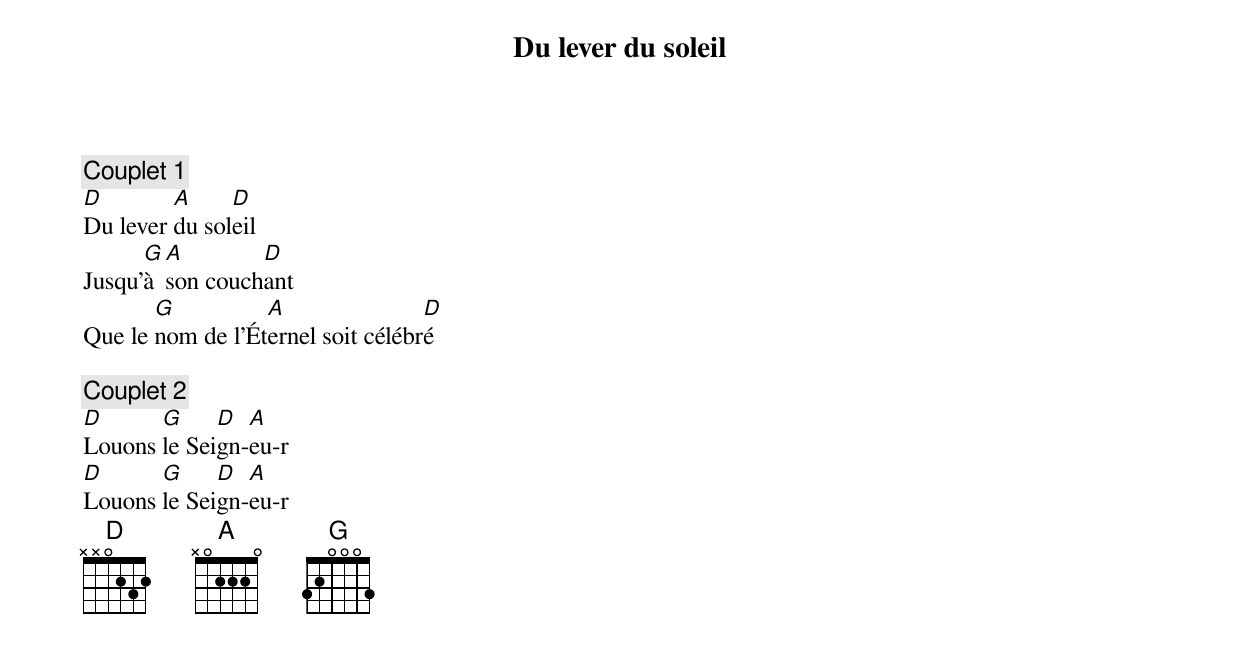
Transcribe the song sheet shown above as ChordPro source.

{title: Du lever du soleil}
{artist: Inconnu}
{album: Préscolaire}

{comment: Couplet 1}
[D]Du lever [A]du sol[D]eil
Jusqu’[G]à [A]son couch[D]ant
Que le [G]nom de l’Ét[A]ernel soit célébr[D]é

{comment: Couplet 2}
[D]Louons [G]le Sei[D]gn-[A]eu-r
[D]Louons [G]le Sei[D]gn-[A]eu-r
